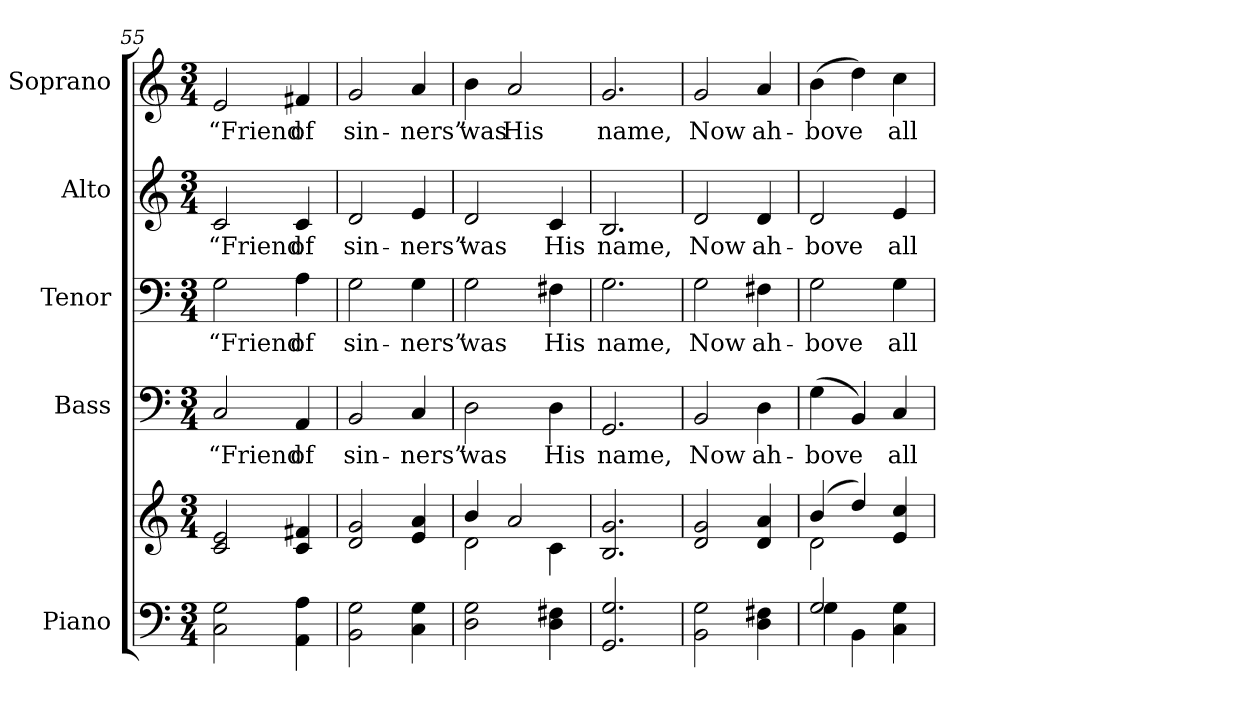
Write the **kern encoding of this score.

**kern	**kern	**kern	**text	**kern	**text	**kern	**text	**kern	**text
*part5	*part5	*part4	*part4	*part3	*part3	*part2	*part2	*part1	*part1
*staff6	*staff5	*staff4	*staff4	*staff3	*staff3	*staff2	*staff2	*staff1	*staff1
*I"Piano	*	*I"Bass	*	*I"Tenor	*	*I"Alto	*	*I"Soprano	*
*I'Pno.	*	*I'B.	*	*I'T.	*	*I'A.	*	*I'S.	*
!!LO:PB:g=z
*clefF4	*clefG2	*clefF4	*	*clefF4	*	*clefG2	*	*clefG2	*
*k[]	*k[]	*k[]	*	*k[]	*	*k[]	*	*k[]	*
*C:	*C:	*C:	*	*C:	*	*C:	*	*C:	*
*M3/4	*M3/4	*M3/4	*	*M3/4	*	*M3/4	*	*M3/4	*
=55	=55	=55	=55	=55	=55	=55	=55	=55	=55
!	!	!	!LO:LY:b:color=#000000	!	!	!	!	!	!
!	!	!	!	!	!LO:LY:b:color=#000000	!	!	!	!
!	!	!	!	!	!	!	!LO:LY:b:color=#000000	!	!
!	!	!	!	!	!	!	!	!	!LO:LY:b:color=#000000
2Ci\ 2Gi	2ci/ 2ei	2Ci/	“Friend	2Gi\	“Friend	2ci/	“Friend	2ei/	“Friend
!	!	!	!LO:LY:b:color=#000000	!	!	!	!	!	!
!	!	!	!	!	!LO:LY:b:color=#000000	!	!	!	!
!	!	!	!	!	!	!	!LO:LY:b:color=#000000	!	!
!	!	!	!	!	!	!	!	!	!LO:LY:b:color=#000000
4AAi\ 4Ai	4ci/ 4f#Xi	4AAi/	of	4Ai\	of	4ci/	of	4f#Xi/	of
=56	=56	=56	=56	=56	=56	=56	=56	=56	=56
!	!	!	!LO:LY:b:color=#000000	!	!	!	!	!	!
!	!	!	!	!	!LO:LY:b:color=#000000	!	!	!	!
!	!	!	!	!	!	!	!LO:LY:b:color=#000000	!	!
!	!	!	!	!	!	!	!	!	!LO:LY:b:color=#000000
2BBi\ 2Gi	2di/ 2gi	2BBi/	sin-	2Gi\	sin-	2di/	sin-	2gi/	sin-
!	!	!	!LO:LY:b:color=#000000	!	!	!	!	!	!
!	!	!	!	!	!LO:LY:b:color=#000000	!	!	!	!
!	!	!	!	!	!	!	!LO:LY:b:color=#000000	!	!
!	!	!	!	!	!	!	!	!	!LO:LY:b:color=#000000
4Ci\ 4Gi	4ei/ 4ai	4Ci/	-ners”	4Gi\	-ners”	4ei/	-ners”	4ai/	-ners”
=57	=57	=57	=57	=57	=57	=57	=57	=57	=57
*	*^	*	*	*	*	*	*	*	*
!	!	!	!	!LO:LY:b:color=#000000	!	!	!	!	!	!
!	!	!	!	!	!	!LO:LY:b:color=#000000	!	!	!	!
!	!	!	!	!	!	!	!	!LO:LY:b:color=#000000	!	!
!	!	!	!	!	!	!	!	!	!	!LO:LY:b:color=#000000
2Di\ 2Gi	4bi/	2di\	2Di\	was	2Gi\	was	2di/	was	4bi\	was
!	!	!	!	!	!	!	!	!	!	!LO:LY:b:color=#000000
.	2ai/	.	.	.	.	.	.	.	2ai/	His
!	!	!	!	!LO:LY:b:color=#000000	!	!	!	!	!	!
!	!	!	!	!	!	!LO:LY:b:color=#000000	!	!	!	!
!	!	!	!	!	!	!	!	!LO:LY:b:color=#000000	!	!
4Di\ 4F#Xi	.	4ci\	4Di\	His	4F#Xi\	His	4ci/	His	.	.
*	*v	*v	*	*	*	*	*	*	*	*
!!LO:PB:g=z
=58	=58	=58	=58	=58	=58	=58	=58	=58	=58
*	*^	*	*	*	*	*	*	*	*
!	!	!	!	!LO:LY:b:color=#000000	!	!	!	!	!	!
*	*v	*v	*	*	*	*	*	*	*	*
*	*^	*	*	*	*	*	*	*	*
!	!	!	!	!	!	!LO:LY:b:color=#000000	!	!	!	!
*	*v	*v	*	*	*	*	*	*	*	*
*	*^	*	*	*	*	*	*	*	*
!	!	!	!	!	!	!	!	!LO:LY:b:color=#000000	!	!
*	*v	*v	*	*	*	*	*	*	*	*
*	*^	*	*	*	*	*	*	*	*
!	!	!	!	!	!	!	!	!	!	!LO:LY:b:color=#000000
*	*v	*v	*	*	*	*	*	*	*	*
2.GGi/ 2.Gi	2.Bi/ 2.gi	2.GGi/	name,	2.Gi\	name,	2.Bi/	name,	2.gi/	name,
=59	=59	=59	=59	=59	=59	=59	=59	=59	=59
!	!	!	!LO:LY:b:color=#000000	!	!	!	!	!	!
!	!	!	!	!	!LO:LY:b:color=#000000	!	!	!	!
!	!	!	!	!	!	!	!LO:LY:b:color=#000000	!	!
!	!	!	!	!	!	!	!	!	!LO:LY:b:color=#000000
2BBi\ 2Gi	2di/ 2gi	2BBi/	Now	2Gi\	Now	2di/	Now	2gi/	Now
!	!	!	!LO:LY:b:color=#000000	!	!	!	!	!	!
!	!	!	!	!	!LO:LY:b:color=#000000	!	!	!	!
!	!	!	!	!	!	!	!LO:LY:b:color=#000000	!	!
!	!	!	!	!	!	!	!	!	!LO:LY:b:color=#000000
4Di\ 4F#Xi	4di/ 4ai	4Di\	ah-	4F#Xi\	ah-	4di/	ah-	4ai/	ah-
=60	=60	=60	=60	=60	=60	=60	=60	=60	=60
*^	*^	*	*	*	*	*	*	*	*
!	!	!	!	!	!LO:LY:b:color=#000000	!	!	!	!	!	!
!	!	!	!	!	!	!	!LO:LY:b:color=#000000	!	!	!	!
!	!	!	!	!	!	!	!	!	!LO:LY:b:color=#000000	!	!
!	!	!	!	!	!	!	!	!	!	!	!LO:LY:b:color=#000000
2Gi/	4Gi\	(4bi/	2di\	(4Gi\	-bove	2Gi\	-bove	2di/	-bove	(4bi\	-bove
.	4BBi\	4ddi/)	.	4BBi/)	.	.	.	.	.	4ddi\)	.
!	!	!	!	!	!LO:LY:b:color=#000000	!	!	!	!	!	!
!	!	!	!	!	!	!	!LO:LY:b:color=#000000	!	!	!	!
!	!	!	!	!	!	!	!	!	!LO:LY:b:color=#000000	!	!
!	!	!	!	!	!	!	!	!	!	!	!LO:LY:b:color=#000000
4Ci\ 4Gi	4ryy	4ei/ 4cci	4ryy	4Ci/	all	4Gi\	all	4ei/	all	4cci\	all
*v	*v	*	*	*	*	*	*	*	*	*	*
*	*v	*v	*	*	*	*	*	*	*	*
=	=	=	=	=	=	=	=	=	=
*-	*-	*-	*-	*-	*-	*-	*-	*-	*-
